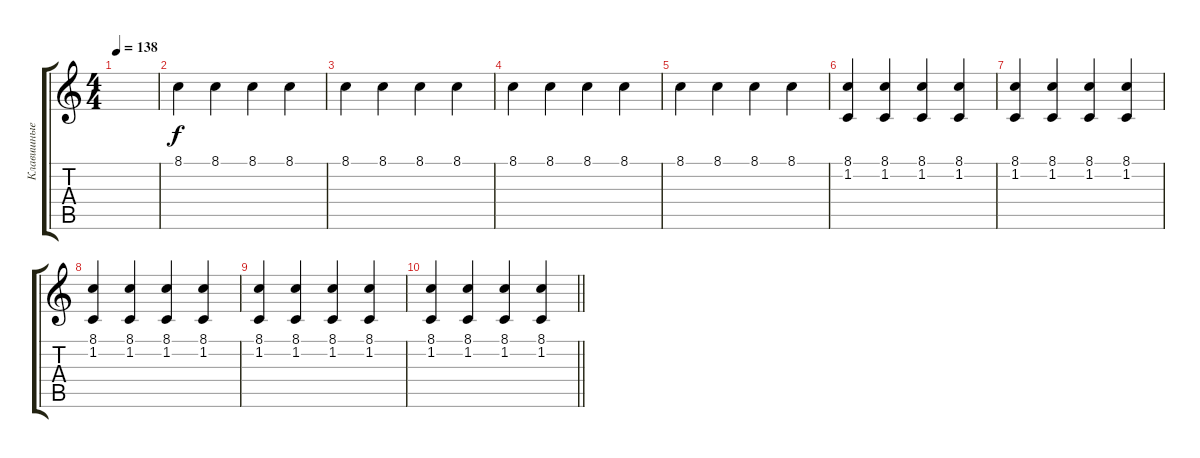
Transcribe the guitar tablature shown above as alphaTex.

\track ("Клавишные" "Клавишные") {instrument lead4chiff}
\staff {score tabs}
\tuning (E4 B3 G3 D3 A2 E2) {hide}
\ts (4 4)
\tempo 138
\clef g2
\ks c
|
8.1.4 8.1.4 8.1.4 8.1.4 |
8.1.4 8.1.4 8.1.4 8.1.4 |
8.1.4 8.1.4 8.1.4 8.1.4 |
8.1.4 8.1.4 8.1.4 8.1.4 |
(8.1 1.2).4 (8.1 1.2).4 (8.1 1.2).4 (8.1 1.2).4 |
(8.1 1.2).4 (8.1 1.2).4 (8.1 1.2).4 (8.1 1.2).4 |
(8.1 1.2).4 (8.1 1.2).4 (8.1 1.2).4 (8.1 1.2).4 |
(8.1 1.2).4 (8.1 1.2).4 (8.1 1.2).4 (8.1 1.2).4 |
\barLineRight lightlight
(8.1 1.2).4 (8.1 1.2).4 (8.1 1.2).4 (8.1 1.2).4
